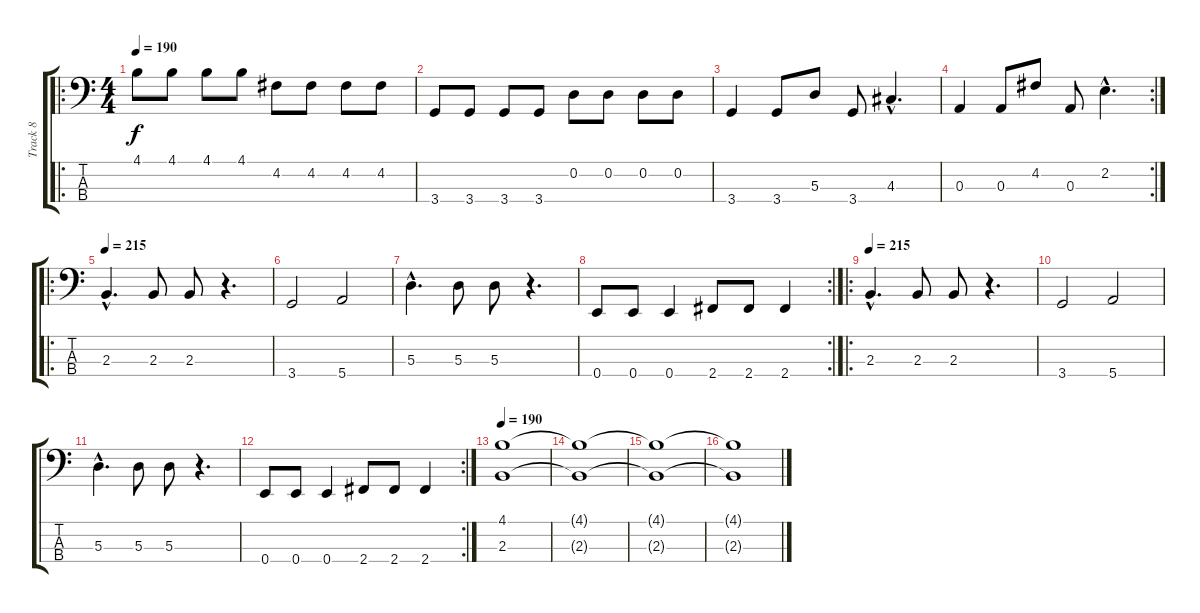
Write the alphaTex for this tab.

\track ("Track 8" "Track 8") {instrument electricbassfinger}
\staff {score tabs}
\tuning (G2 D2 A1 E1) {hide}
\ro
\ts (4 4)
\tempo 190
\clef f4
\ks c
4.1.8{dy f} 4.1.8 4.1.8 4.1.8 4.2.8 4.2.8 4.2.8 4.2.8 |
3.4.8 3.4.8 3.4.8 3.4.8 0.2.8 0.2.8 0.2.8 0.2.8 |
3.4.4 3.4.8 5.3.8 3.4.8 4.3{hac}.4{d} |
\rc 2
0.3.4 0.3.8 4.2.8 0.3.8 2.2{hac}.4{d} |
\ro
\tempo 215
2.3{hac}.4{d} 2.3.8 2.3.8 r.4{d} |
3.4.2 5.4.2 |
5.3{hac}.4{d} 5.3.8 5.3.8 r.4{d} |
\rc 2
0.4.8 0.4.8 0.4.4 2.4.8 2.4.8 2.4.4 |
\ro
\tempo 215
2.3{hac}.4{d} 2.3.8 2.3.8 r.4{d} |
3.4.2 5.4.2 |
5.3{hac}.4{d} 5.3.8 5.3.8 r.4{d} |
\rc 2
0.4.8 0.4.8 0.4.4 2.4.8 2.4.8 2.4.4 |
\tempo 190
(4.1 2.3).1 |
(4.1{t} 2.3{t}).1 |
(4.1{t} 2.3{t}).1 |
(4.1{t} 2.3{t}).1
